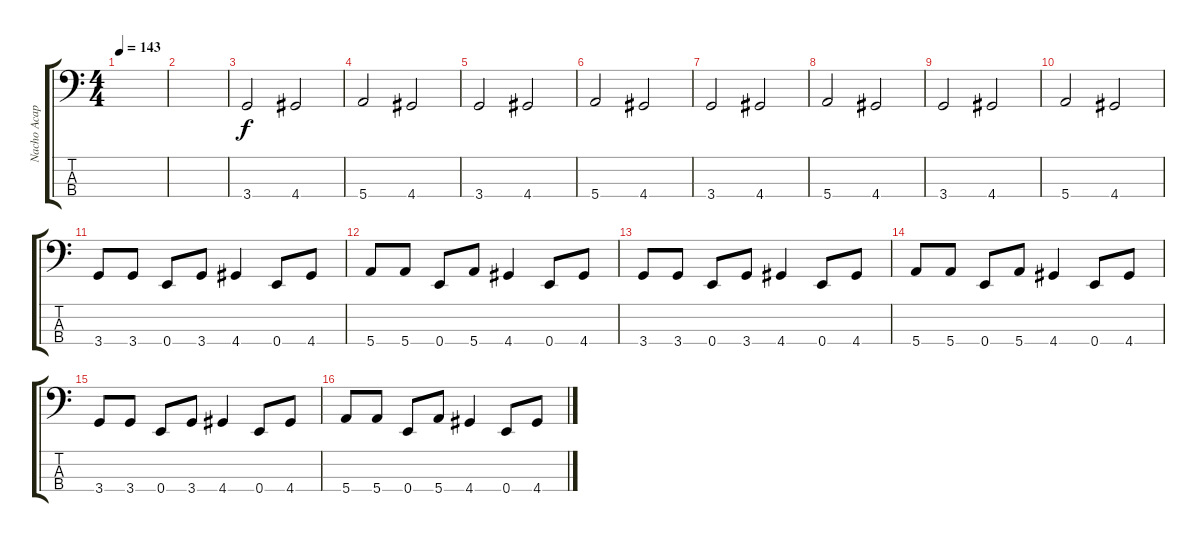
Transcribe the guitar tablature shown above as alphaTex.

\track ("Nacho Acapulco" "Nacho Acap") {instrument electricbassfinger}
\staff {score tabs}
\tuning (G2 D2 A1 E1) {hide}
\ts (4 4)
\tempo 143
\clef f4
\ks c
|
|
3.4.2 4.4.2 |
5.4.2 4.4.2 |
3.4.2 4.4.2 |
5.4.2 4.4.2 |
3.4.2 4.4.2 |
5.4.2 4.4.2 |
3.4.2 4.4.2 |
5.4.2 4.4.2 |
3.4.8 3.4.8 0.4.8 3.4.8 4.4.4 0.4.8 4.4.8 |
5.4.8 5.4.8 0.4.8 5.4.8 4.4.4 0.4.8 4.4.8 |
3.4.8 3.4.8 0.4.8 3.4.8 4.4.4 0.4.8 4.4.8 |
5.4.8 5.4.8 0.4.8 5.4.8 4.4.4 0.4.8 4.4.8 |
3.4.8 3.4.8 0.4.8 3.4.8 4.4.4 0.4.8 4.4.8 |
5.4.8 5.4.8 0.4.8 5.4.8 4.4.4 0.4.8 4.4.8
